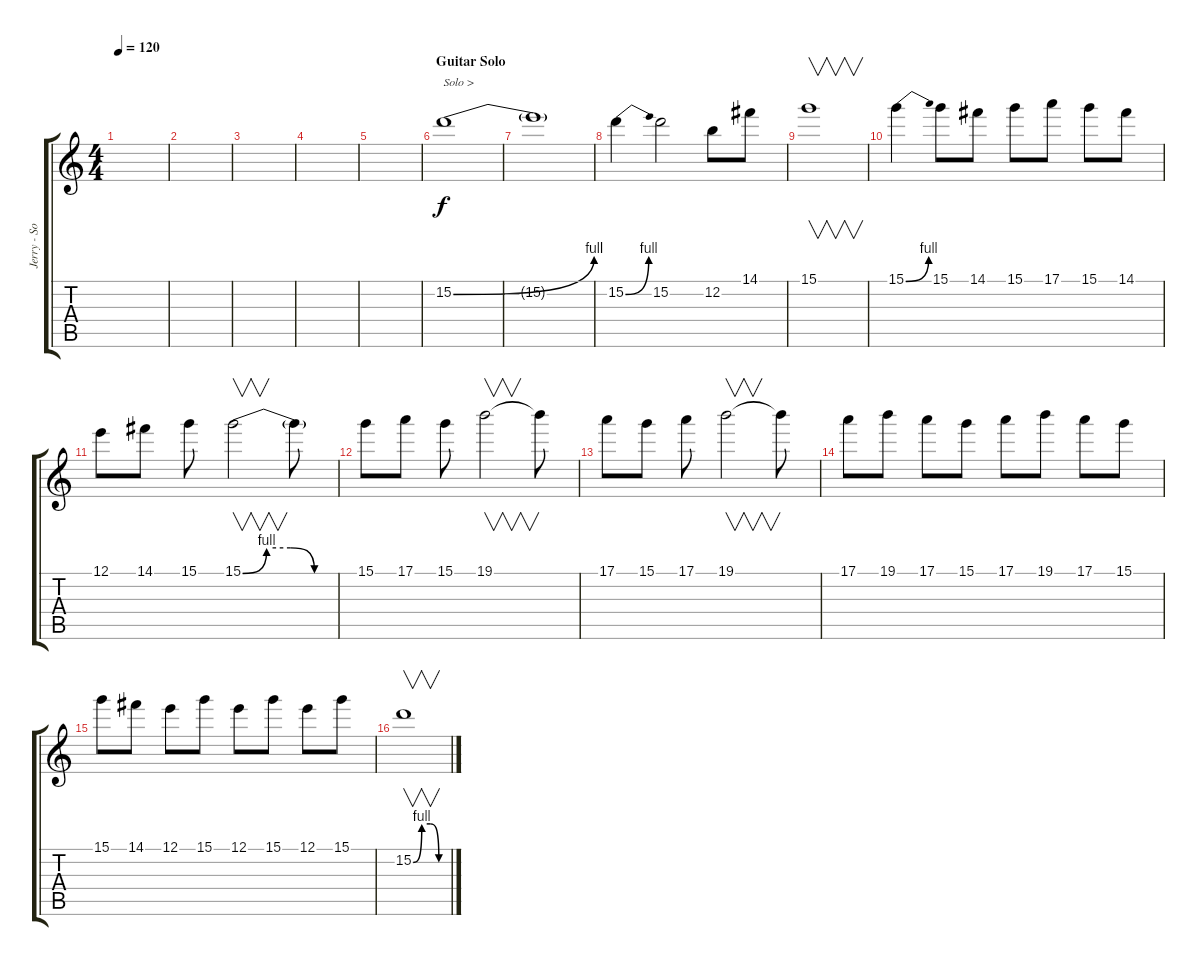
\track ("Jerry - Solo Guitar" "Jerry - So") {instrument distortionguitar}
\staff {score tabs}
\tuning (E4 B3 G3 D3 A2 E2) {hide}
\ts (4 4)
\tempo 120
\clef g2
\ks c
|
|
|
|
|
\section ("" "Guitar Solo")
15.2{be (bend 0 0 60 4)}.1{txt "Solo >"} |
15.2{t}.1 |
15.2{be (bend 0 0 60 4)}.4 15.2.2 12.2.8 14.1.8 |
15.1.1{v} |
15.1{be (bend 0 0 60 4)}.4 15.1.8 14.1.8 15.1.8 17.1.8 15.1.8 14.1.8 |
12.1.8 14.1.8 15.1.8 15.1{be (custom 0 0 15 4 30 4 45 0 60 0)}.2{v} 15.1{t}.8 |
15.1.8 17.1.8 15.1.8 19.1.2{v} 19.1{t}.8 |
17.1.8 15.1.8 17.1.8 19.1.2{v} 19.1{t}.8 |
17.1.8 19.1.8 17.1.8 15.1.8 17.1.8 19.1.8 17.1.8 15.1.8 |
15.1.8 14.1.8 12.1.8 15.1.8 12.1.8 15.1.8 12.1.8 15.1.8 |
15.2{be (custom 0 0 15 4 30 4 45 0 60 0)}.1{v}
